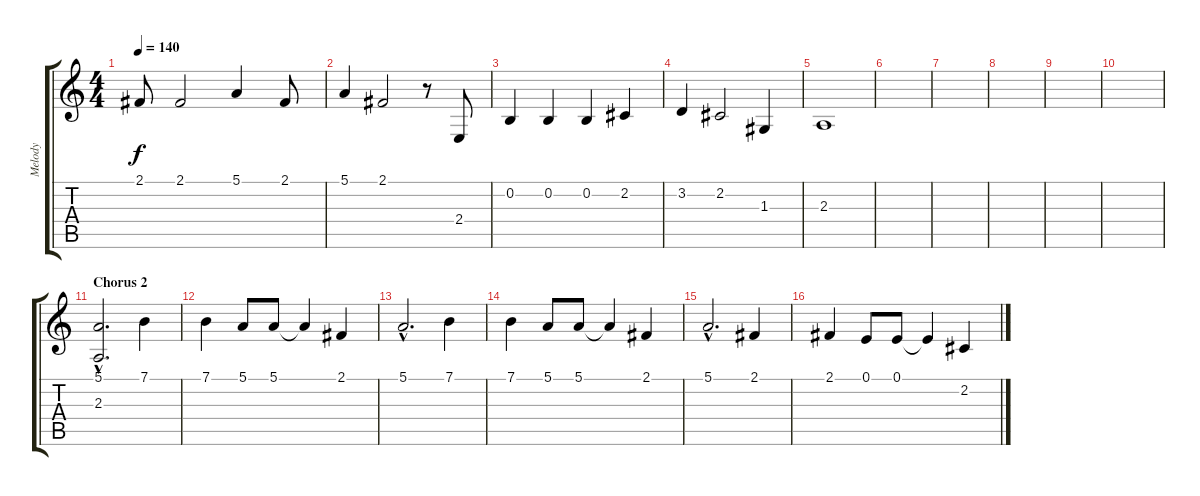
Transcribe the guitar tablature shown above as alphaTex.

\track ("Melody" "Melody") {instrument tuba}
\staff {score tabs}
\tuning (E4 B3 G3 D3 A2 E2) {hide}
\ts (4 4)
\tempo 140
\clef g2
\ks c
2.1.8{dy f} 2.1.2 5.1.4 2.1.8 |
5.1.4 2.1.2 r.8 2.4.8 |
0.2.4 0.2.4 0.2.4 2.2.4 |
3.2.4 2.2.2 1.3.4 |
2.3.1 |
|
|
|
|
|
\section ("" "Chorus 2")
(5.1{hac} 2.3{hac}).2{d} 7.1.4 |
7.1.4 5.1.8 5.1.8 5.1{t}.4 2.1.4 |
5.1{hac}.2{d} 7.1.4 |
7.1.4 5.1.8 5.1.8 5.1{t}.4 2.1.4 |
5.1{hac}.2{d} 2.1.4 |
2.1.4 0.1.8 0.1.8 0.1{t}.4 2.2.4
